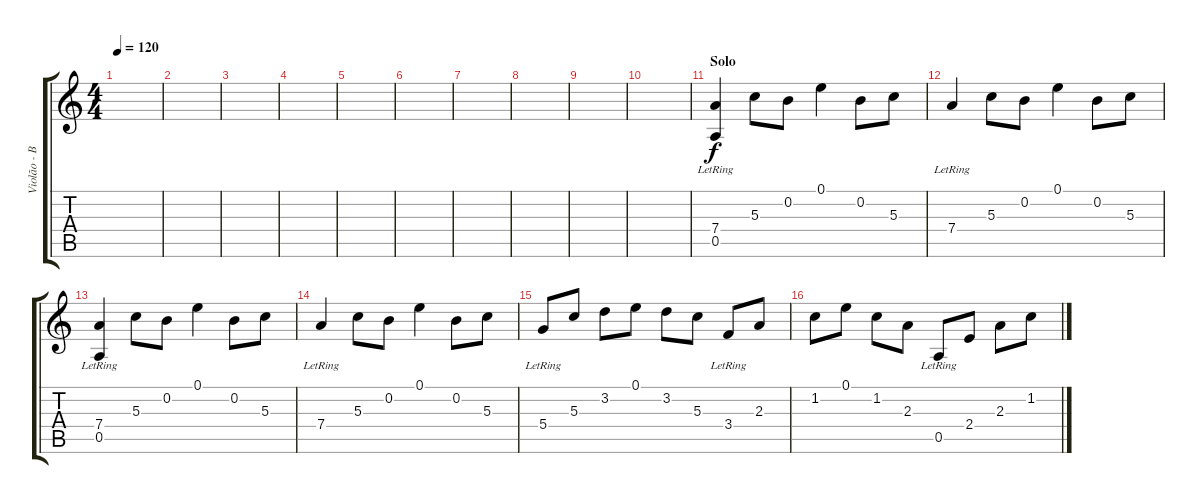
\track ("Violão - Base" "Violão - B") {instrument acousticguitarsteel}
\staff {score tabs}
\tuning (E4 B3 G3 D3 A2 E2) {hide}
\ts (4 4)
\tempo 120
\clef g2
\ks c
|
|
|
|
|
|
|
|
|
|
\section ("" "Solo")
(7.4{lr} 0.5{lr}).4 5.3.8 0.2.8 0.1.4 0.2.8 5.3.8 |
7.4{lr}.4 5.3.8 0.2.8 0.1.4 0.2.8 5.3.8 |
(7.4{lr} 0.5{lr}).4 5.3.8 0.2.8 0.1.4 0.2.8 5.3.8 |
7.4{lr}.4 5.3.8 0.2.8 0.1.4 0.2.8 5.3.8 |
5.4{lr}.8 5.3.8 3.2.8 0.1.8 3.2.8 5.3.8 3.4{lr}.8 2.3.8 |
1.2.8 0.1.8 1.2.8 2.3.8 0.5{lr}.8 2.4.8 2.3.8 1.2.8
